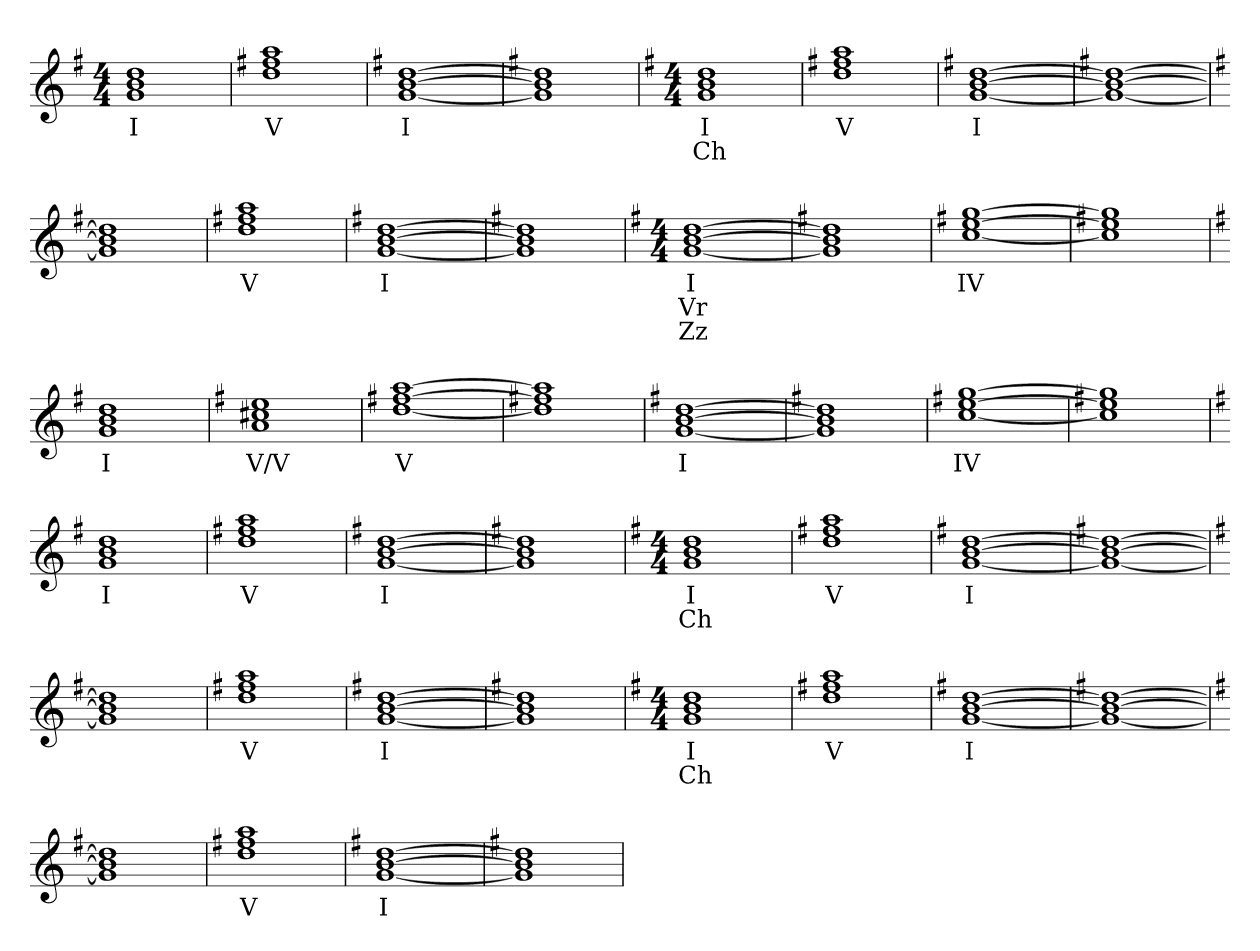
**kern	**text	**text	**text
*part1	*part1	*part1	*part1
*staff1	*staff1	*staff1	*staff1
*k[f#]	*	*	*
*G:	*	*	*
*M4/4	*	*	*
=	=	=	=
1g 1b 1dd	I	.	.
=	=	=	=
*k[f#]	*	*	*
*G:	*	*	*
1dd 1ff# 1aa	V	.	.
=	=	=	=
*k[f#]	*	*	*
*G:	*	*	*
[1g [1b [1dd	I	.	.
=	=	=	=
*k[f#]	*	*	*
*G:	*	*	*
1g] 1b] 1dd]	.	.	.
=	=	=	=
*k[f#]	*	*	*
*G:	*	*	*
*M4/4	*	*	*
1g 1b 1dd	I	Ch	.
=	=	=	=
*k[f#]	*	*	*
*G:	*	*	*
1dd 1ff# 1aa	V	.	.
=	=	=	=
*k[f#]	*	*	*
*G:	*	*	*
[1g [1b [1dd	I	.	.
=	=	=	=
*k[f#]	*	*	*
*G:	*	*	*
1g_ 1b_ 1dd_	.	.	.
=	=	=	=
*k[f#]	*	*	*
*G:	*	*	*
1g] 1b] 1dd]	.	.	.
=	=	=	=
*k[f#]	*	*	*
*G:	*	*	*
1dd 1ff# 1aa	V	.	.
=	=	=	=
*k[f#]	*	*	*
*G:	*	*	*
[1g [1b [1dd	I	.	.
=	=	=	=
*k[f#]	*	*	*
*G:	*	*	*
1g] 1b] 1dd]	.	.	.
=	=	=	=
*k[f#]	*	*	*
*G:	*	*	*
*M4/4	*	*	*
[1g [1b [1dd	I	Vr	Zz
=	=	=	=
*k[f#]	*	*	*
*G:	*	*	*
1g] 1b] 1dd]	.	.	.
=	=	=	=
*k[f#]	*	*	*
*G:	*	*	*
[1cc [1ee [1gg	IV	.	.
=	=	=	=
*k[f#]	*	*	*
*G:	*	*	*
1cc] 1ee] 1gg]	.	.	.
=	=	=	=
*k[f#]	*	*	*
*G:	*	*	*
1g 1b 1dd	I	.	.
=	=	=	=
*k[f#]	*	*	*
*G:	*	*	*
1a 1cc#X 1ee	V/V	.	.
=	=	=	=
*k[f#]	*	*	*
*G:	*	*	*
[1dd [1ff# [1aa	V	.	.
=	=	=	=
*k[f#]	*	*	*
*G:	*	*	*
1dd] 1ff#] 1aa]	.	.	.
=	=	=	=
*k[f#]	*	*	*
*G:	*	*	*
[1g [1b [1dd	I	.	.
=	=	=	=
*k[f#]	*	*	*
*G:	*	*	*
1g] 1b] 1dd]	.	.	.
=	=	=	=
*k[f#]	*	*	*
*G:	*	*	*
[1cc [1ee [1gg	IV	.	.
=	=	=	=
*k[f#]	*	*	*
*G:	*	*	*
1cc] 1ee] 1gg]	.	.	.
=	=	=	=
*k[f#]	*	*	*
*G:	*	*	*
1g 1b 1dd	I	.	.
=	=	=	=
*k[f#]	*	*	*
*G:	*	*	*
1dd 1ff# 1aa	V	.	.
=	=	=	=
*k[f#]	*	*	*
*G:	*	*	*
[1g [1b [1dd	I	.	.
=	=	=	=
*k[f#]	*	*	*
*G:	*	*	*
1g] 1b] 1dd]	.	.	.
=	=	=	=
*k[f#]	*	*	*
*G:	*	*	*
*M4/4	*	*	*
1g 1b 1dd	I	Ch	.
=	=	=	=
*k[f#]	*	*	*
*G:	*	*	*
1dd 1ff# 1aa	V	.	.
=	=	=	=
*k[f#]	*	*	*
*G:	*	*	*
[1g [1b [1dd	I	.	.
=	=	=	=
*k[f#]	*	*	*
*G:	*	*	*
1g_ 1b_ 1dd_	.	.	.
=	=	=	=
*k[f#]	*	*	*
*G:	*	*	*
1g] 1b] 1dd]	.	.	.
=	=	=	=
*k[f#]	*	*	*
*G:	*	*	*
1dd 1ff# 1aa	V	.	.
=	=	=	=
*k[f#]	*	*	*
*G:	*	*	*
[1g [1b [1dd	I	.	.
=	=	=	=
*k[f#]	*	*	*
*G:	*	*	*
1g] 1b] 1dd]	.	.	.
=	=	=	=
*k[f#]	*	*	*
*G:	*	*	*
*M4/4	*	*	*
1g 1b 1dd	I	Ch	.
=	=	=	=
*k[f#]	*	*	*
*G:	*	*	*
1dd 1ff# 1aa	V	.	.
=	=	=	=
*k[f#]	*	*	*
*G:	*	*	*
[1g [1b [1dd	I	.	.
=	=	=	=
*k[f#]	*	*	*
*G:	*	*	*
1g_ 1b_ 1dd_	.	.	.
=	=	=	=
*k[f#]	*	*	*
*G:	*	*	*
1g] 1b] 1dd]	.	.	.
=	=	=	=
*k[f#]	*	*	*
*G:	*	*	*
1dd 1ff# 1aa	V	.	.
=	=	=	=
*k[f#]	*	*	*
*G:	*	*	*
[1g [1b [1dd	I	.	.
=	=	=	=
*k[f#]	*	*	*
*G:	*	*	*
1g] 1b] 1dd]	.	.	.
=	=	=	=
*-	*-	*-	*-
